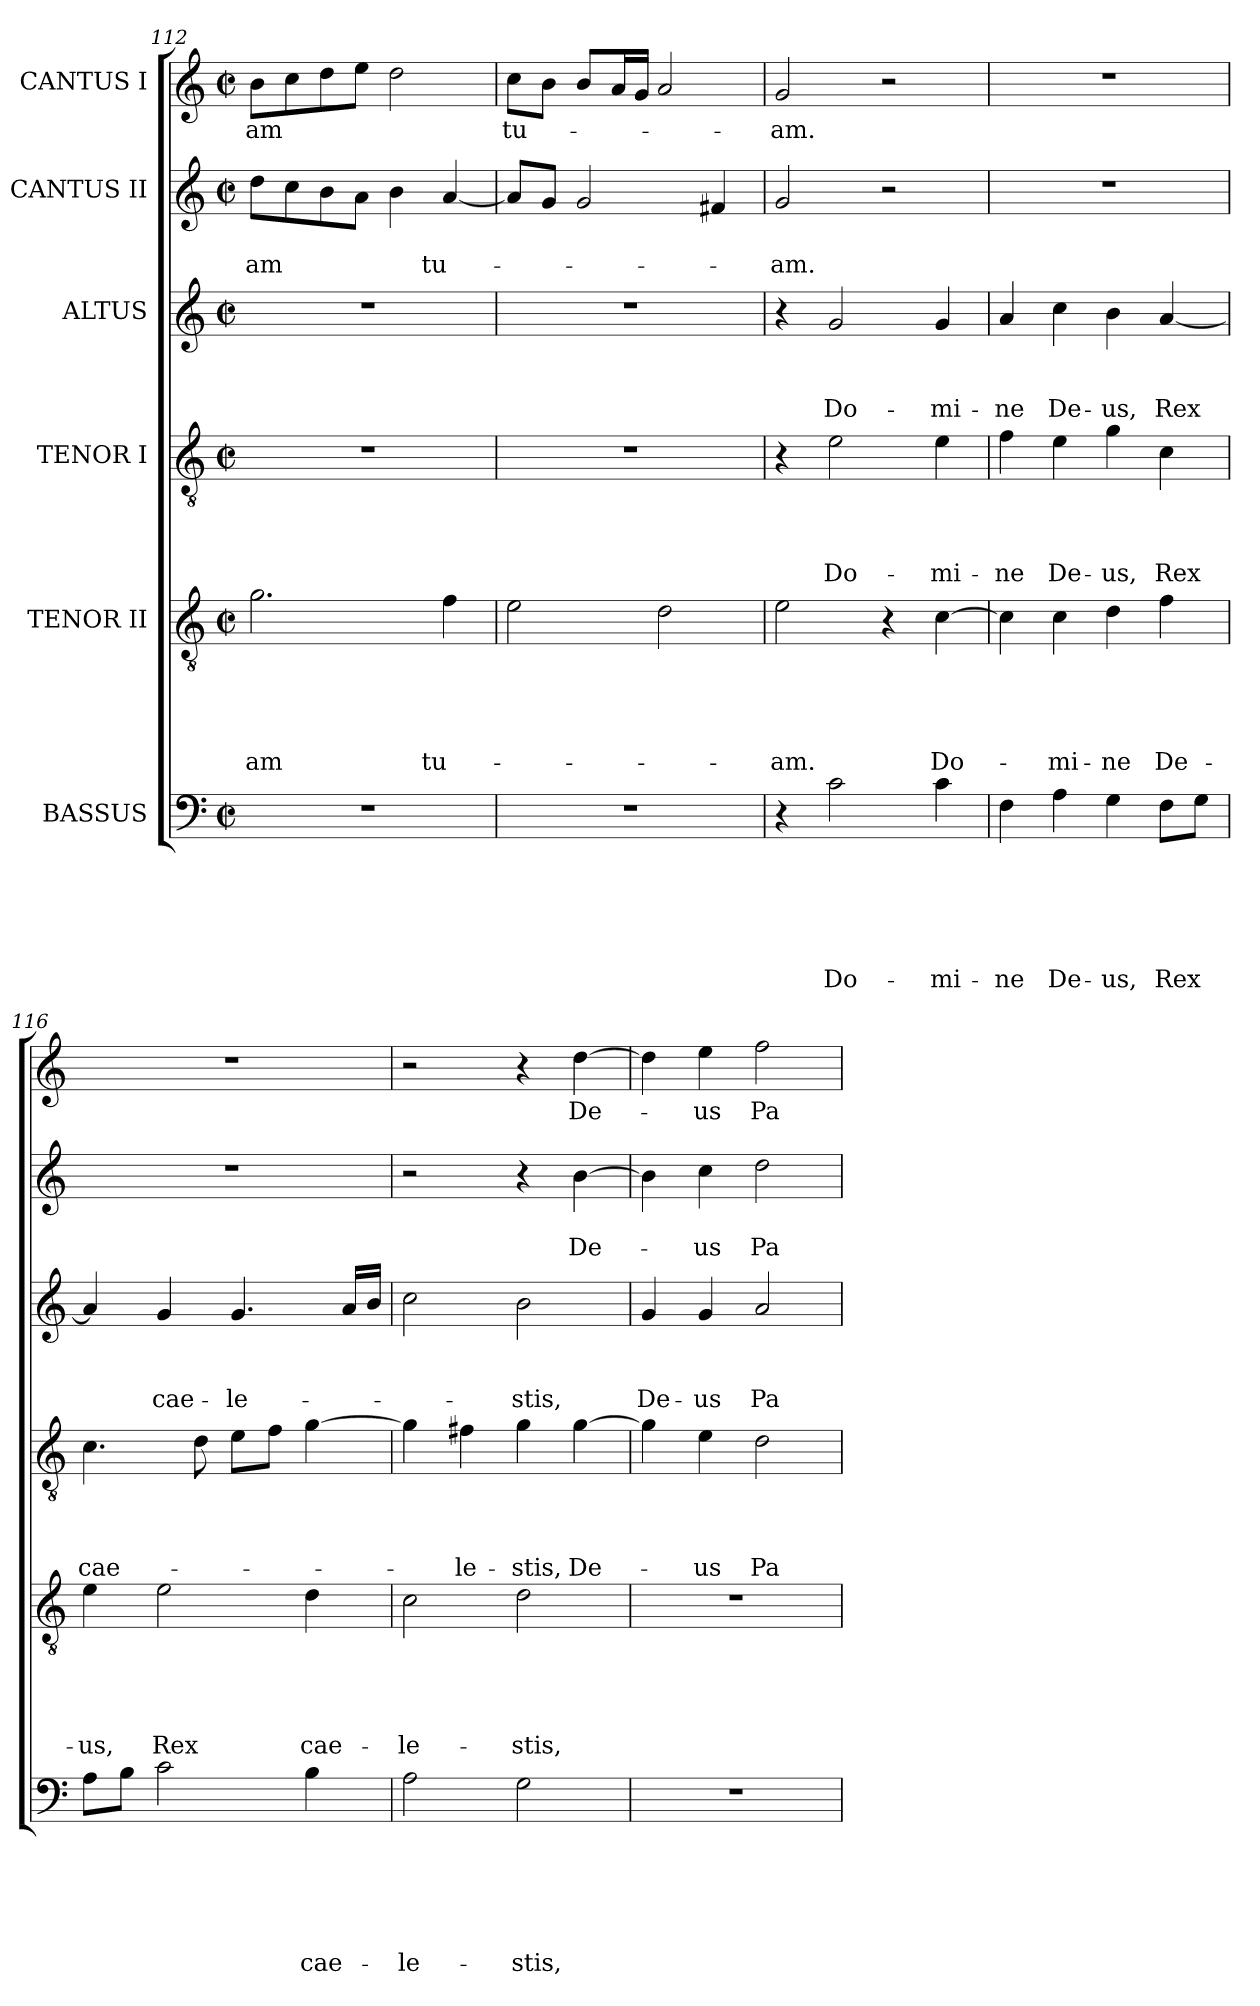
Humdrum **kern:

**kern	**text	**text	**text	**text	**text	**text	**kern	**text	**text	**text	**text	**text	**kern	**text	**text	**text	**text	**kern	**text	**text	**text	**kern	**text	**text	**kern	**text
*part6	*part6	*part6	*part6	*part6	*part6	*part6	*part5	*part5	*part5	*part5	*part5	*part5	*part4	*part4	*part4	*part4	*part4	*part3	*part3	*part3	*part3	*part2	*part2	*part2	*part1	*part1
*staff6	*staff6	*staff6	*staff6	*staff6	*staff6	*staff6	*staff5	*staff5	*staff5	*staff5	*staff5	*staff5	*staff4	*staff4	*staff4	*staff4	*staff4	*staff3	*staff3	*staff3	*staff3	*staff2	*staff2	*staff2	*staff1	*staff1
*I"BASSUS	*	*	*	*	*	*	*I"TENOR II	*	*	*	*	*	*I"TENOR I	*	*	*	*	*I"ALTUS	*	*	*	*I"CANTUS II	*	*	*I"CANTUS I	*
*clefF4	*	*	*	*	*	*	*clefGv2	*	*	*	*	*	*clefGv2	*	*	*	*	*clefG2	*	*	*	*clefG2	*	*	*clefG2	*
*k[]	*	*	*	*	*	*	*k[]	*	*	*	*	*	*k[]	*	*	*	*	*k[]	*	*	*	*k[]	*	*	*k[]	*
*C:	*	*	*	*	*	*	*C:	*	*	*	*	*	*C:	*	*	*	*	*C:	*	*	*	*C:	*	*	*C:	*
*M2/2	*	*	*	*	*	*	*M2/2	*	*	*	*	*	*M2/2	*	*	*	*	*M2/2	*	*	*	*M2/2	*	*	*M2/2	*
*met(c|)	*	*	*	*	*	*	*met(c|)	*	*	*	*	*	*met(c|)	*	*	*	*	*met(c|)	*	*	*	*met(c|)	*	*	*met(c|)	*
=112	=112	=112	=112	=112	=112	=112	=112	=112	=112	=112	=112	=112	=112	=112	=112	=112	=112	=112	=112	=112	=112	=112	=112	=112	=112	=112
1r	.	.	.	.	.	.	2.g\	.	.	.	.	-am	1r	.	.	.	.	1r	.	.	.	8dd\L	.	-am	8b\L	-am
.	.	.	.	.	.	.	.	.	.	.	.	.	.	.	.	.	.	.	.	.	.	8cc\	.	.	8cc\	.
.	.	.	.	.	.	.	.	.	.	.	.	.	.	.	.	.	.	.	.	.	.	8b\	.	.	8dd\	.
.	.	.	.	.	.	.	.	.	.	.	.	.	.	.	.	.	.	.	.	.	.	8a\J	.	.	8ee\J	.
.	.	.	.	.	.	.	.	.	.	.	.	.	.	.	.	.	.	.	.	.	.	4b\	.	.	2dd\	.
.	.	.	.	.	.	.	4f\	.	.	.	.	tu-	.	.	.	.	.	.	.	.	.	[4a/	.	tu-	.	.
=113	=113	=113	=113	=113	=113	=113	=113	=113	=113	=113	=113	=113	=113	=113	=113	=113	=113	=113	=113	=113	=113	=113	=113	=113	=113	=113
1r	.	.	.	.	.	.	2e\	.	.	.	.	.	1r	.	.	.	.	1r	.	.	.	8a/L]	.	.	8cc\L	tu-
.	.	.	.	.	.	.	.	.	.	.	.	.	.	.	.	.	.	.	.	.	.	8g/J	.	.	8b\J	.
.	.	.	.	.	.	.	.	.	.	.	.	.	.	.	.	.	.	.	.	.	.	2g/	.	.	8b/L	.
.	.	.	.	.	.	.	.	.	.	.	.	.	.	.	.	.	.	.	.	.	.	.	.	.	16a/L	.
.	.	.	.	.	.	.	.	.	.	.	.	.	.	.	.	.	.	.	.	.	.	.	.	.	16g/JJ	.
.	.	.	.	.	.	.	2d\	.	.	.	.	.	.	.	.	.	.	.	.	.	.	.	.	.	2a/	.
.	.	.	.	.	.	.	.	.	.	.	.	.	.	.	.	.	.	.	.	.	.	4f#/	.	.	.	.
=114	=114	=114	=114	=114	=114	=114	=114	=114	=114	=114	=114	=114	=114	=114	=114	=114	=114	=114	=114	=114	=114	=114	=114	=114	=114	=114
4r	.	.	.	.	.	.	2e\	.	.	.	.	-am.	4r	.	.	.	.	4r	.	.	.	2g/	.	-am.	2g/	-am.
2c\	.	.	.	.	.	Do-	.	.	.	.	.	.	2e\	.	.	.	Do-	2g/	.	.	Do-	.	.	.	.	.
.	.	.	.	.	.	.	4r	.	.	.	.	.	.	.	.	.	.	.	.	.	.	2r	.	.	2r	.
4c\	.	.	.	.	.	-mi-	[4c\	.	.	.	.	Do-	4e\	.	.	.	-mi-	4g/	.	.	-mi-	.	.	.	.	.
=115	=115	=115	=115	=115	=115	=115	=115	=115	=115	=115	=115	=115	=115	=115	=115	=115	=115	=115	=115	=115	=115	=115	=115	=115	=115	=115
4F\	.	.	.	.	.	-ne	4c\]	.	.	.	.	.	4f\	.	.	.	-ne	4a/	.	.	-ne	1r	.	.	1r	.
4A\	.	.	.	.	.	De-	4c\	.	.	.	.	-mi-	4e\	.	.	.	De-	4cc\	.	.	De-	.	.	.	.	.
4G\	.	.	.	.	.	-us,	4d\	.	.	.	.	-ne	4g\	.	.	.	-us,	4b\	.	.	-us,	.	.	.	.	.
8F\L	.	.	.	.	.	Rex	4f\	.	.	.	.	De-	4c\	.	.	.	Rex	[4a/	.	.	Rex	.	.	.	.	.
8G\J	.	.	.	.	.	.	.	.	.	.	.	.	.	.	.	.	.	.	.	.	.	.	.	.	.	.
=116	=116	=116	=116	=116	=116	=116	=116	=116	=116	=116	=116	=116	=116	=116	=116	=116	=116	=116	=116	=116	=116	=116	=116	=116	=116	=116
8A\L	.	.	.	.	.	.	4e\	.	.	.	.	-us,	4.c\	.	.	.	cae-	4a/]	.	.	.	1r	.	.	1r	.
8B\J	.	.	.	.	.	.	.	.	.	.	.	.	.	.	.	.	.	.	.	.	.	.	.	.	.	.
2c\	.	.	.	.	.	.	2e\	.	.	.	.	Rex	.	.	.	.	.	4g/	.	.	cae-	.	.	.	.	.
.	.	.	.	.	.	.	.	.	.	.	.	.	8d\	.	.	.	.	.	.	.	.	.	.	.	.	.
.	.	.	.	.	.	.	.	.	.	.	.	.	8e\L	.	.	.	.	4.g/	.	.	-le-	.	.	.	.	.
.	.	.	.	.	.	.	.	.	.	.	.	.	8f\J	.	.	.	.	.	.	.	.	.	.	.	.	.
4B\	.	.	.	.	.	cae-	4d\	.	.	.	.	cae-	[4g\	.	.	.	.	.	.	.	.	.	.	.	.	.
.	.	.	.	.	.	.	.	.	.	.	.	.	.	.	.	.	.	16a/LL	.	.	.	.	.	.	.	.
.	.	.	.	.	.	.	.	.	.	.	.	.	.	.	.	.	.	16b/JJ	.	.	.	.	.	.	.	.
!!LO:LB:g=z
=117	=117	=117	=117	=117	=117	=117	=117	=117	=117	=117	=117	=117	=117	=117	=117	=117	=117	=117	=117	=117	=117	=117	=117	=117	=117	=117
2A\	.	.	.	.	.	-le-	2c\	.	.	.	.	-le-	4g\]	.	.	.	.	2cc\	.	.	.	2r	.	.	2r	.
.	.	.	.	.	.	.	.	.	.	.	.	.	4f#\	.	.	.	-le-	.	.	.	.	.	.	.	.	.
2G\	.	.	.	.	.	-stis,	2d\	.	.	.	.	-stis,	4g\	.	.	.	-stis,	2b\	.	.	-stis,	4r	.	.	4r	.
.	.	.	.	.	.	.	.	.	.	.	.	.	[4g\	.	.	.	De-	.	.	.	.	[4b\	.	De-	[4dd\	De-
=118	=118	=118	=118	=118	=118	=118	=118	=118	=118	=118	=118	=118	=118	=118	=118	=118	=118	=118	=118	=118	=118	=118	=118	=118	=118	=118
1r	.	.	.	.	.	.	1r	.	.	.	.	.	4g\]	.	.	.	.	4g/	.	.	De-	4b\]	.	.	4dd\]	.
.	.	.	.	.	.	.	.	.	.	.	.	.	4e\	.	.	.	-us	4g/	.	.	-us	4cc\	.	-us	4ee\	-us
.	.	.	.	.	.	.	.	.	.	.	.	.	2d\	.	.	.	Pa-	2a/	.	.	Pa-	2dd\	.	Pa-	2ff\	Pa-
=	=	=	=	=	=	=	=	=	=	=	=	=	=	=	=	=	=	=	=	=	=	=	=	=	=	=
*-	*-	*-	*-	*-	*-	*-	*-	*-	*-	*-	*-	*-	*-	*-	*-	*-	*-	*-	*-	*-	*-	*-	*-	*-	*-	*-
